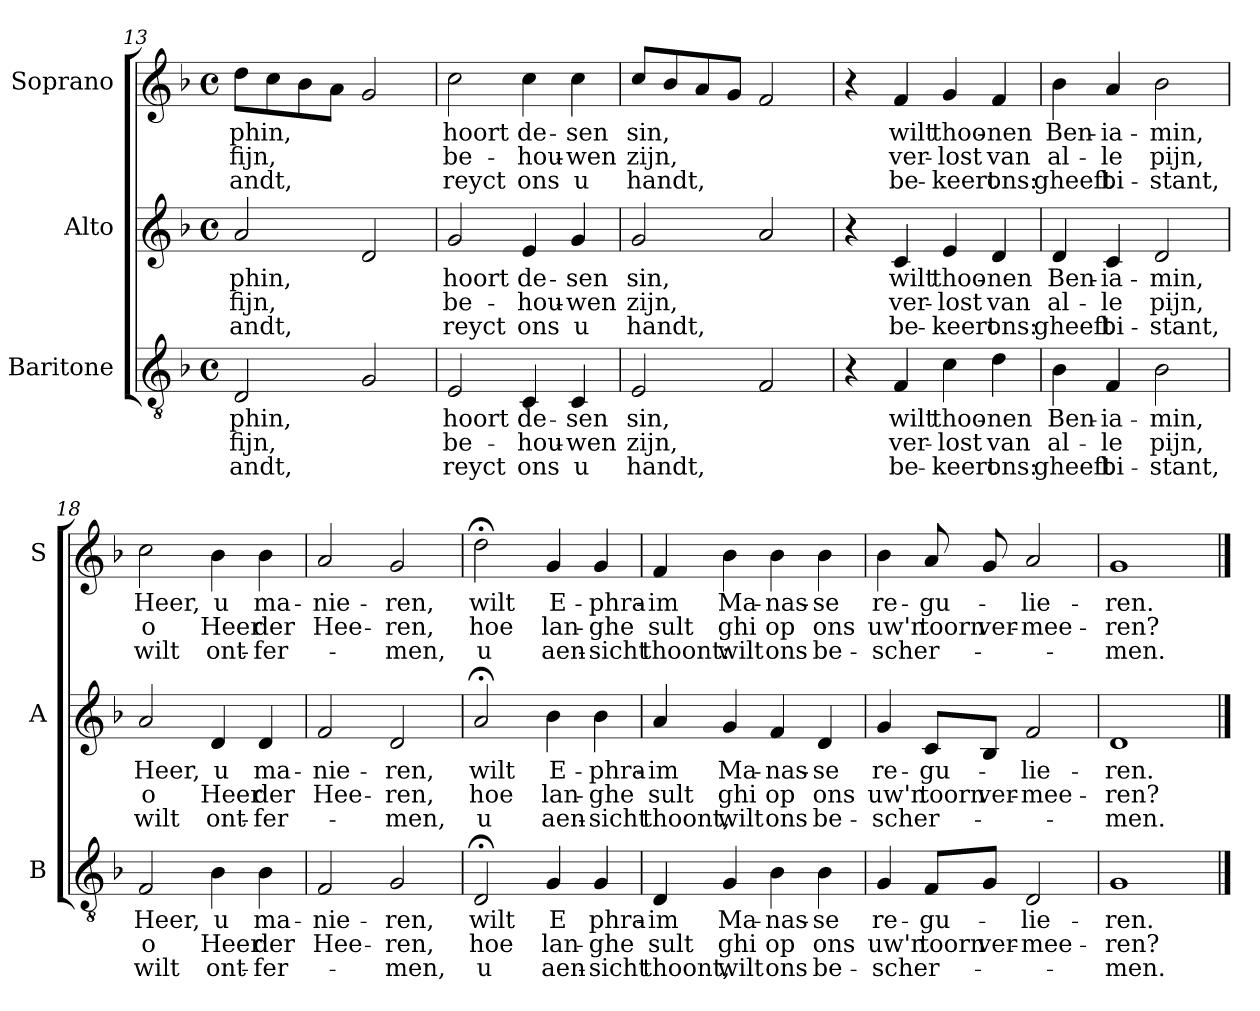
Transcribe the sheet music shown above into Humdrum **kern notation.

**kern	**text	**text	**text	**kern	**text	**text	**text	**kern	**text	**text	**text
*part3	*part3	*part3	*part3	*part2	*part2	*part2	*part2	*part1	*part1	*part1	*part1
*staff3	*staff3	*staff3	*staff3	*staff2	*staff2	*staff2	*staff2	*staff1	*staff1	*staff1	*staff1
*I"Baritone	*	*	*	*I"Alto	*	*	*	*I"Soprano	*	*	*
*I'B	*	*	*	*I'A	*	*	*	*I'S	*	*	*
*clefGv2	*	*	*	*clefG2	*	*	*	*clefG2	*	*	*
*k[b-]	*	*	*	*k[b-]	*	*	*	*k[b-]	*	*	*
*F:	*	*	*	*F:	*	*	*	*F:	*	*	*
*M4/4	*	*	*	*M4/4	*	*	*	*M4/4	*	*	*
*met(c)	*	*	*	*met(c)	*	*	*	*met(c)	*	*	*
=13	=13	=13	=13	=13	=13	=13	=13	=13	=13	=13	=13
!	!LO:LY:b	!LO:LY:b	!LO:LY:b	!	!LO:LY:b	!LO:LY:b	!LO:LY:b	!	!LO:LY:b	!LO:LY:b	!LO:LY:b
2D/	-phin,	fijn,	-andt,	2a/	-phin,	fijn,	-andt,	8dd\L	-phin,	fijn,	-andt,
.	.	.	.	.	.	.	.	8cc\	.	.	.
.	.	.	.	.	.	.	.	8b-\	.	.	.
.	.	.	.	.	.	.	.	8a\J	.	.	.
2G/	.	.	.	2d/	.	.	.	2g/	.	.	.
=14	=14	=14	=14	=14	=14	=14	=14	=14	=14	=14	=14
!	!LO:LY:b	!LO:LY:b	!LO:LY:b	!	!LO:LY:b	!LO:LY:b	!LO:LY:b	!	!LO:LY:b	!LO:LY:b	!LO:LY:b
2E/	hoort	be-	reyct	2g/	hoort	be-	reyct	2cc\	hoort	be-	reyct
!	!LO:LY:b	!LO:LY:b	!LO:LY:b	!	!LO:LY:b	!LO:LY:b	!LO:LY:b	!	!LO:LY:b	!LO:LY:b	!LO:LY:b
4C/	de-	-hou-	ons	4e/	de-	-hou-	ons	4cc\	de-	-hou-	ons
!	!LO:LY:b	!LO:LY:b	!LO:LY:b	!	!LO:LY:b	!LO:LY:b	!LO:LY:b	!	!LO:LY:b	!LO:LY:b	!LO:LY:b
4C/	-sen	-wen	u	4g/	-sen	-wen	u	4cc\	-sen	-wen	u
=15	=15	=15	=15	=15	=15	=15	=15	=15	=15	=15	=15
!	!LO:LY:b	!LO:LY:b	!LO:LY:b	!	!LO:LY:b	!LO:LY:b	!LO:LY:b	!	!LO:LY:b	!LO:LY:b	!LO:LY:b
2E/	sin,	zijn,	handt,	2g/	sin,	zijn,	handt,	8cc/L	sin,	zijn,	handt,
.	.	.	.	.	.	.	.	8b-/	.	.	.
.	.	.	.	.	.	.	.	8a/	.	.	.
.	.	.	.	.	.	.	.	8g/J	.	.	.
2F/	.	.	.	2a/	.	.	.	2f/	.	.	.
!!LO:LB:g=z
=16	=16	=16	=16	=16	=16	=16	=16	=16	=16	=16	=16
4r	.	.	.	4r	.	.	.	4r	.	.	.
!	!LO:LY:b	!LO:LY:b	!LO:LY:b	!	!LO:LY:b	!LO:LY:b	!LO:LY:b	!	!LO:LY:b	!LO:LY:b	!LO:LY:b
4F/	wilt	ver-	be-	4c/	wilt	ver-	be-	4f/	wilt	ver-	be-
!	!LO:LY:b	!LO:LY:b	!LO:LY:b	!	!LO:LY:b	!LO:LY:b	!LO:LY:b	!	!LO:LY:b	!LO:LY:b	!LO:LY:b
4c\	thoo-	-lost	-keert	4e/	thoo-	-lost	-keert	4g/	thoo-	-lost	-keert
!	!LO:LY:b	!LO:LY:b	!LO:LY:b	!	!LO:LY:b	!LO:LY:b	!LO:LY:b	!	!LO:LY:b	!LO:LY:b	!LO:LY:b
4d\	-nen	van	ons:	4d/	-nen	van	ons:	4f/	-nen	van	ons:
=17	=17	=17	=17	=17	=17	=17	=17	=17	=17	=17	=17
!	!LO:LY:b	!LO:LY:b	!LO:LY:b	!	!LO:LY:b	!LO:LY:b	!LO:LY:b	!	!LO:LY:b	!LO:LY:b	!LO:LY:b
4B-\	Ben-	al-	gheeft	4d/	Ben-	al-	gheeft	4b-\	Ben-	al-	gheeft
!	!LO:LY:b	!LO:LY:b	!LO:LY:b	!	!LO:LY:b	!LO:LY:b	!LO:LY:b	!	!LO:LY:b	!LO:LY:b	!LO:LY:b
4F/	-ia-	-le	bi-	4c/	-ia-	-le	bi-	4a/	-ia-	-le	bi-
!	!LO:LY:b	!LO:LY:b	!LO:LY:b	!	!LO:LY:b	!LO:LY:b	!LO:LY:b	!	!LO:LY:b	!LO:LY:b	!LO:LY:b
2B-\	-min,	pijn,	-stant,	2d/	-min,	pijn,	-stant,	2b-\	-min,	pijn,	-stant,
=18	=18	=18	=18	=18	=18	=18	=18	=18	=18	=18	=18
!	!LO:LY:b	!LO:LY:b	!LO:LY:b	!	!LO:LY:b	!LO:LY:b	!LO:LY:b	!	!LO:LY:b	!LO:LY:b	!LO:LY:b
2F/	Heer,	o	wilt	2a/	Heer,	o	wilt	2cc\	Heer,	o	wilt
!	!LO:LY:b	!LO:LY:b	!LO:LY:b	!	!LO:LY:b	!LO:LY:b	!LO:LY:b	!	!LO:LY:b	!LO:LY:b	!LO:LY:b
4B-\	u	Heer	ont-	4d/	u	Heer	ont-	4b-\	u	Heer	ont-
!	!LO:LY:b	!LO:LY:b	!LO:LY:b	!	!LO:LY:b	!LO:LY:b	!LO:LY:b	!	!LO:LY:b	!LO:LY:b	!LO:LY:b
4B-\	ma-	der	-fer-	4d/	ma-	der	-fer-	4b-\	ma-	der	-fer-
=19	=19	=19	=19	=19	=19	=19	=19	=19	=19	=19	=19
!	!LO:LY:b	!LO:LY:b	!	!	!LO:LY:b	!LO:LY:b	!	!	!LO:LY:b	!LO:LY:b	!
2F/	-nie-	Hee-	.	2f/	-nie-	Hee-	.	2a/	-nie-	Hee-	.
!	!LO:LY:b	!LO:LY:b	!LO:LY:b	!	!LO:LY:b	!LO:LY:b	!LO:LY:b	!	!LO:LY:b	!LO:LY:b	!LO:LY:b
2G/	-ren,	-ren,	-men,	2d/	-ren,	-ren,	-men,	2g/	-ren,	-ren,	-men,
=20	=20	=20	=20	=20	=20	=20	=20	=20	=20	=20	=20
!	!LO:LY:b	!LO:LY:b	!LO:LY:b	!	!LO:LY:b	!LO:LY:b	!LO:LY:b	!	!LO:LY:b	!LO:LY:b	!LO:LY:b
2D;</	wilt	hoe	u	2a;</	wilt	hoe	u	2dd;<\	wilt	hoe	u
!	!LO:LY:b	!LO:LY:b	!LO:LY:b	!	!LO:LY:b	!LO:LY:b	!LO:LY:b	!	!LO:LY:b	!LO:LY:b	!LO:LY:b
4G/	E	lan-	aen-	4b-\	E-	lan-	aen-	4g/	E-	lan-	aen-
!	!LO:LY:b	!LO:LY:b	!LO:LY:b	!	!LO:LY:b	!LO:LY:b	!LO:LY:b	!	!LO:LY:b	!LO:LY:b	!LO:LY:b
4G/	phra-	-ghe	-sicht	4b-\	-phra-	-ghe	-sicht	4g/	-phra-	-ghe	-sicht
!!LO:LB:g=z
=21	=21	=21	=21	=21	=21	=21	=21	=21	=21	=21	=21
!	!LO:LY:b	!LO:LY:b	!LO:LY:b	!	!LO:LY:b	!LO:LY:b	!LO:LY:b	!	!LO:LY:b	!LO:LY:b	!LO:LY:b
4D/	-im	sult	thoont,	4a/	-im	sult	thoont,	4f/	-im	sult	thoont:
!	!LO:LY:b	!LO:LY:b	!LO:LY:b	!	!LO:LY:b	!LO:LY:b	!LO:LY:b	!	!LO:LY:b	!LO:LY:b	!LO:LY:b
4G/	Ma-	ghi	wilt	4g/	Ma-	ghi	wilt	4b-\	Ma-	ghi	wilt
!	!LO:LY:b	!LO:LY:b	!LO:LY:b	!	!LO:LY:b	!LO:LY:b	!LO:LY:b	!	!LO:LY:b	!LO:LY:b	!LO:LY:b
4B-\	-nas-	op	ons	4f/	-nas-	op	ons	4b-\	-nas-	op	ons
!	!LO:LY:b	!LO:LY:b	!LO:LY:b	!	!LO:LY:b	!LO:LY:b	!LO:LY:b	!	!LO:LY:b	!LO:LY:b	!LO:LY:b
4B-\	-se	ons	be-	4d/	-se	ons	be-	4b-\	-se	ons	be-
=22	=22	=22	=22	=22	=22	=22	=22	=22	=22	=22	=22
!	!LO:LY:b	!LO:LY:b	!LO:LY:b	!	!LO:LY:b	!LO:LY:b	!LO:LY:b	!	!LO:LY:b	!LO:LY:b	!LO:LY:b
4G/	re-	uw'n	-scher-	4g/	re-	uw'n	-scher-	4b-\	re-	uw'n	-scher-
!	!LO:LY:b	!LO:LY:b	!	!	!LO:LY:b	!LO:LY:b	!	!	!LO:LY:b	!LO:LY:b	!
8F/L	-gu-	toorn	.	8c/L	-gu-	toorn	.	8a/	-gu-	toorn	.
!	!	!LO:LY:b	!	!	!	!LO:LY:b	!	!	!	!LO:LY:b	!
8G/J	.	ver-	.	8B-/J	.	ver-	.	8g/	.	ver-	.
!	!LO:LY:b	!LO:LY:b	!	!	!LO:LY:b	!LO:LY:b	!	!	!LO:LY:b	!LO:LY:b	!
2D/	-lie-	-mee-	.	2f/	-lie-	-mee-	.	2a/	-lie-	-mee-	.
=23	=23	=23	=23	=23	=23	=23	=23	=23	=23	=23	=23
!	!LO:LY:b	!LO:LY:b	!LO:LY:b	!	!LO:LY:b	!LO:LY:b	!LO:LY:b	!	!LO:LY:b	!LO:LY:b	!LO:LY:b
1G	-ren.	-ren?	-men.	1d	-ren.	-ren?	-men.	1g	-ren.	-ren?	-men.
==	==	==	==	==	==	==	==	==	==	==	==
*-	*-	*-	*-	*-	*-	*-	*-	*-	*-	*-	*-
